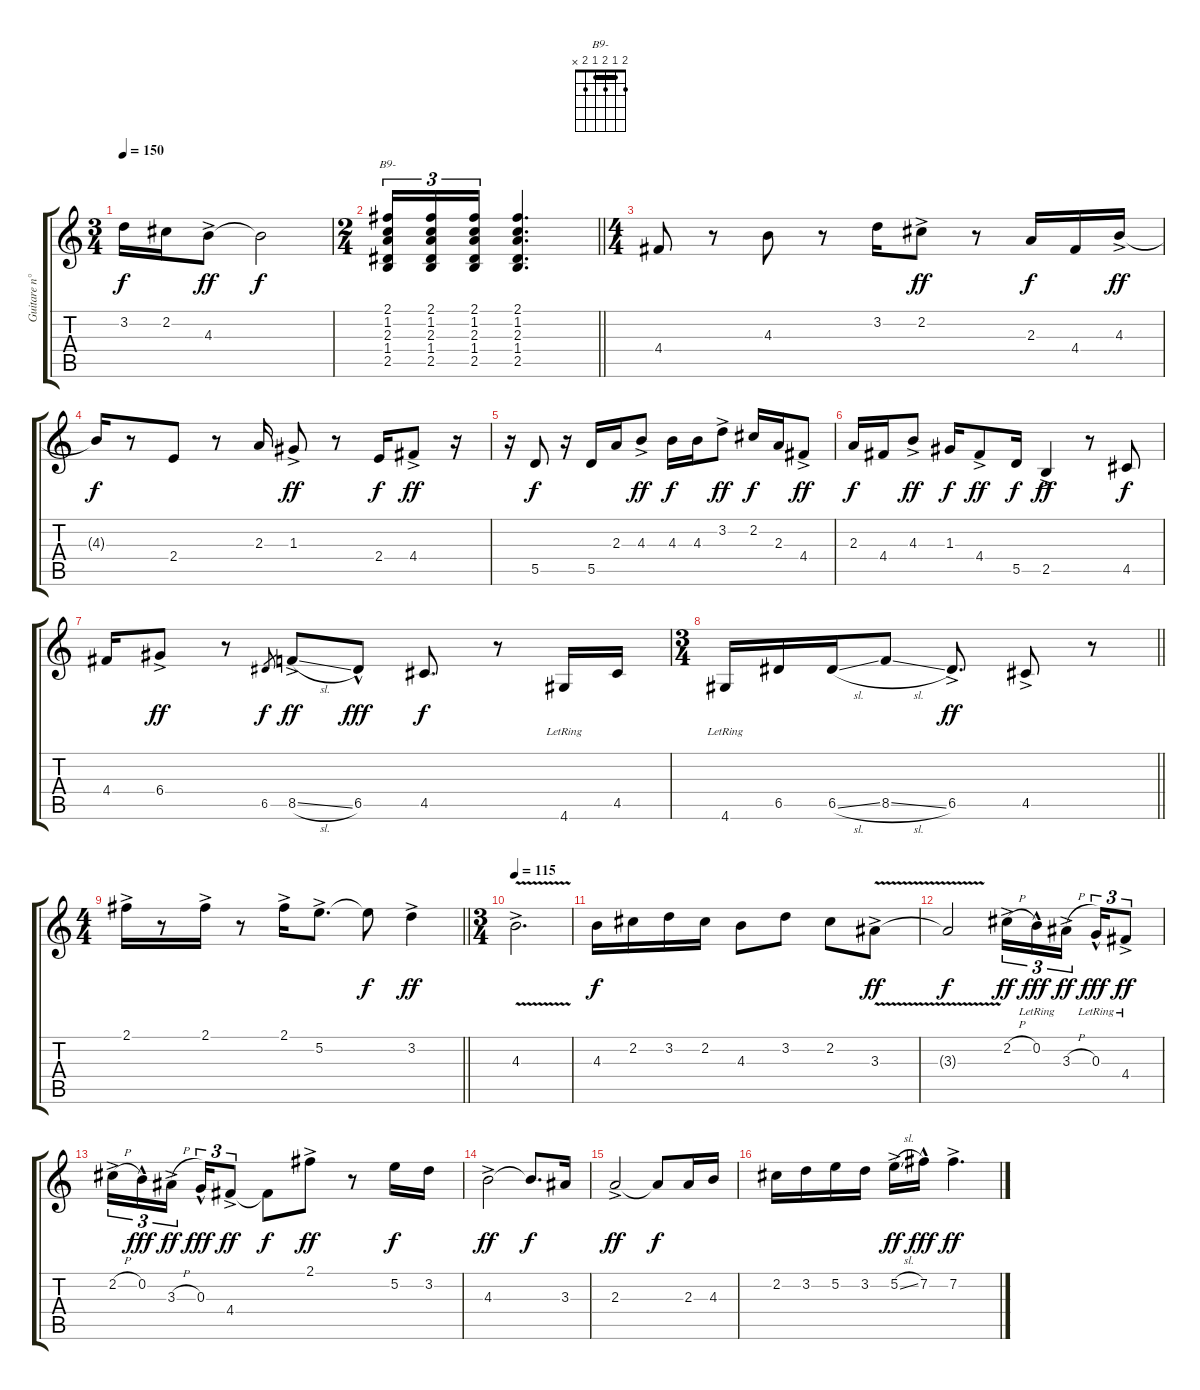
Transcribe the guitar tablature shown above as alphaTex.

\track ("Guitare n°2" "Guitare n°") {instrument acousticguitarnylon}
\staff {score tabs}
\tuning (E4 B3 G3 D3 A2 E2) {hide}
\chord ("B9-" 2 1 2 1 2 x) {barre 1}
\ts (3 4)
\tempo 150
\clef g2
\ks c
3.2.16{dy f} 2.2.16 4.3{ac}.8{dy ff} 4.3{t}.2{dy f} |
\ts (2 4)
\barLineRight lightlight
(2.1 1.2 2.3 1.4 2.5).16{tu (3 2) ch "B9-"} (2.1 1.2 2.3 1.4 2.5).16{tu (3 2)} (2.1 1.2 2.3 1.4 2.5).16{tu (3 2)} (2.1 1.2 2.3 1.4 2.5).4{d} |
\ts (4 4)
4.4.8 r.8 4.3.8 r.8 3.2.16 2.2{ac}.8{dy ff} r.8 2.3.16{dy f} 4.4.16 4.3{ac}.16{dy ff} |
4.3{t}.16{dy f} r.8 2.4.8 r.8 2.3.16 1.3{ac}.8{dy ff} r.8 2.4.16{dy f} 4.4{ac}.8{dy ff} r.16 |
r.16 5.5.8{dy f} r.16 5.5.16 2.3.16 4.3{ac}.8{dy ff} 4.3.16{dy f} 4.3.16 3.2{ac}.8{dy ff} 2.2.16{dy f} 2.3.16 4.4{ac}.8{dy ff} |
2.3.16{dy f} 4.4.16 4.3{ac}.8{dy ff} 1.3.16{dy f} 4.4{ac}.8{dy ff} 5.5.16{dy f} 2.5{ac}.4{dy ff} r.8 4.5.8{dy f} |
4.4.16 6.4{ac}.8{dy ff} r.8 6.5.8{gr dy f} 8.5{sl ac}.8{dy ff} 6.5{hac}.8{dy fff} 4.5.8{d dy f} r.8 4.6{lr}.16 4.5.16 |
\ts (3 4)
\barLineRight lightlight
4.6{lr}.16 6.5.16 6.5{sl}.16 8.5{sl}.8 6.5{ac}.8{d dy ff} 4.5{ac}.8 r.8 |
\ts (4 4)
\barLineRight lightlight
2.1{ac}.16 r.8 2.1{ac}.16 r.8 2.1{ac}.16 5.2{ac}.8{d} 5.2{t}.8{dy f} 3.2{ac}.4{dy ff} |
\ts (3 4)
\tempo 115
4.3{v ac}.2{d} |
4.3.16{dy f} 2.2.16 3.2.16 2.2.16 4.3.8 3.2.8 2.2.8 3.3{v ac}.8{dy ff} |
3.3{t}.2{dy f} 2.2{h ac}.16{tu (3 2) dy ff} 0.2{hac lr}.16{tu (3 2) dy fff} 3.3{h ac}.16{tu (3 2) dy ff beam splitsecondary} 0.3{hac lr}.16{tu (3 2) dy fff} 4.4{ac lr}.8{tu (3 2) dy ff} |
2.2{h ac}.16{tu (3 2)} 0.2{hac}.16{tu (3 2) dy fff} 3.3{h ac}.16{tu (3 2) dy ff beam splitsecondary} 0.3{hac}.16{tu (3 2) dy fff} 4.4{ac}.8{tu (3 2) dy ff} 4.4{t}.8{dy f} 2.1{ac}.8{dy ff} r.8 5.2.16{dy f} 3.2.16 |
4.3{ac}.2{dy ff} 4.3{t}.8{d dy f} 3.3.16 |
2.3{ac}.2{dy ff} 2.3{t}.8{dy f} 2.3.16 4.3.16 |
2.2.16 3.2.16 5.2.16 3.2.16 5.2{sl ac}.16{dy ff} 7.2{hac}.16{dy fff} 7.2{ac}.4{d dy ff}
